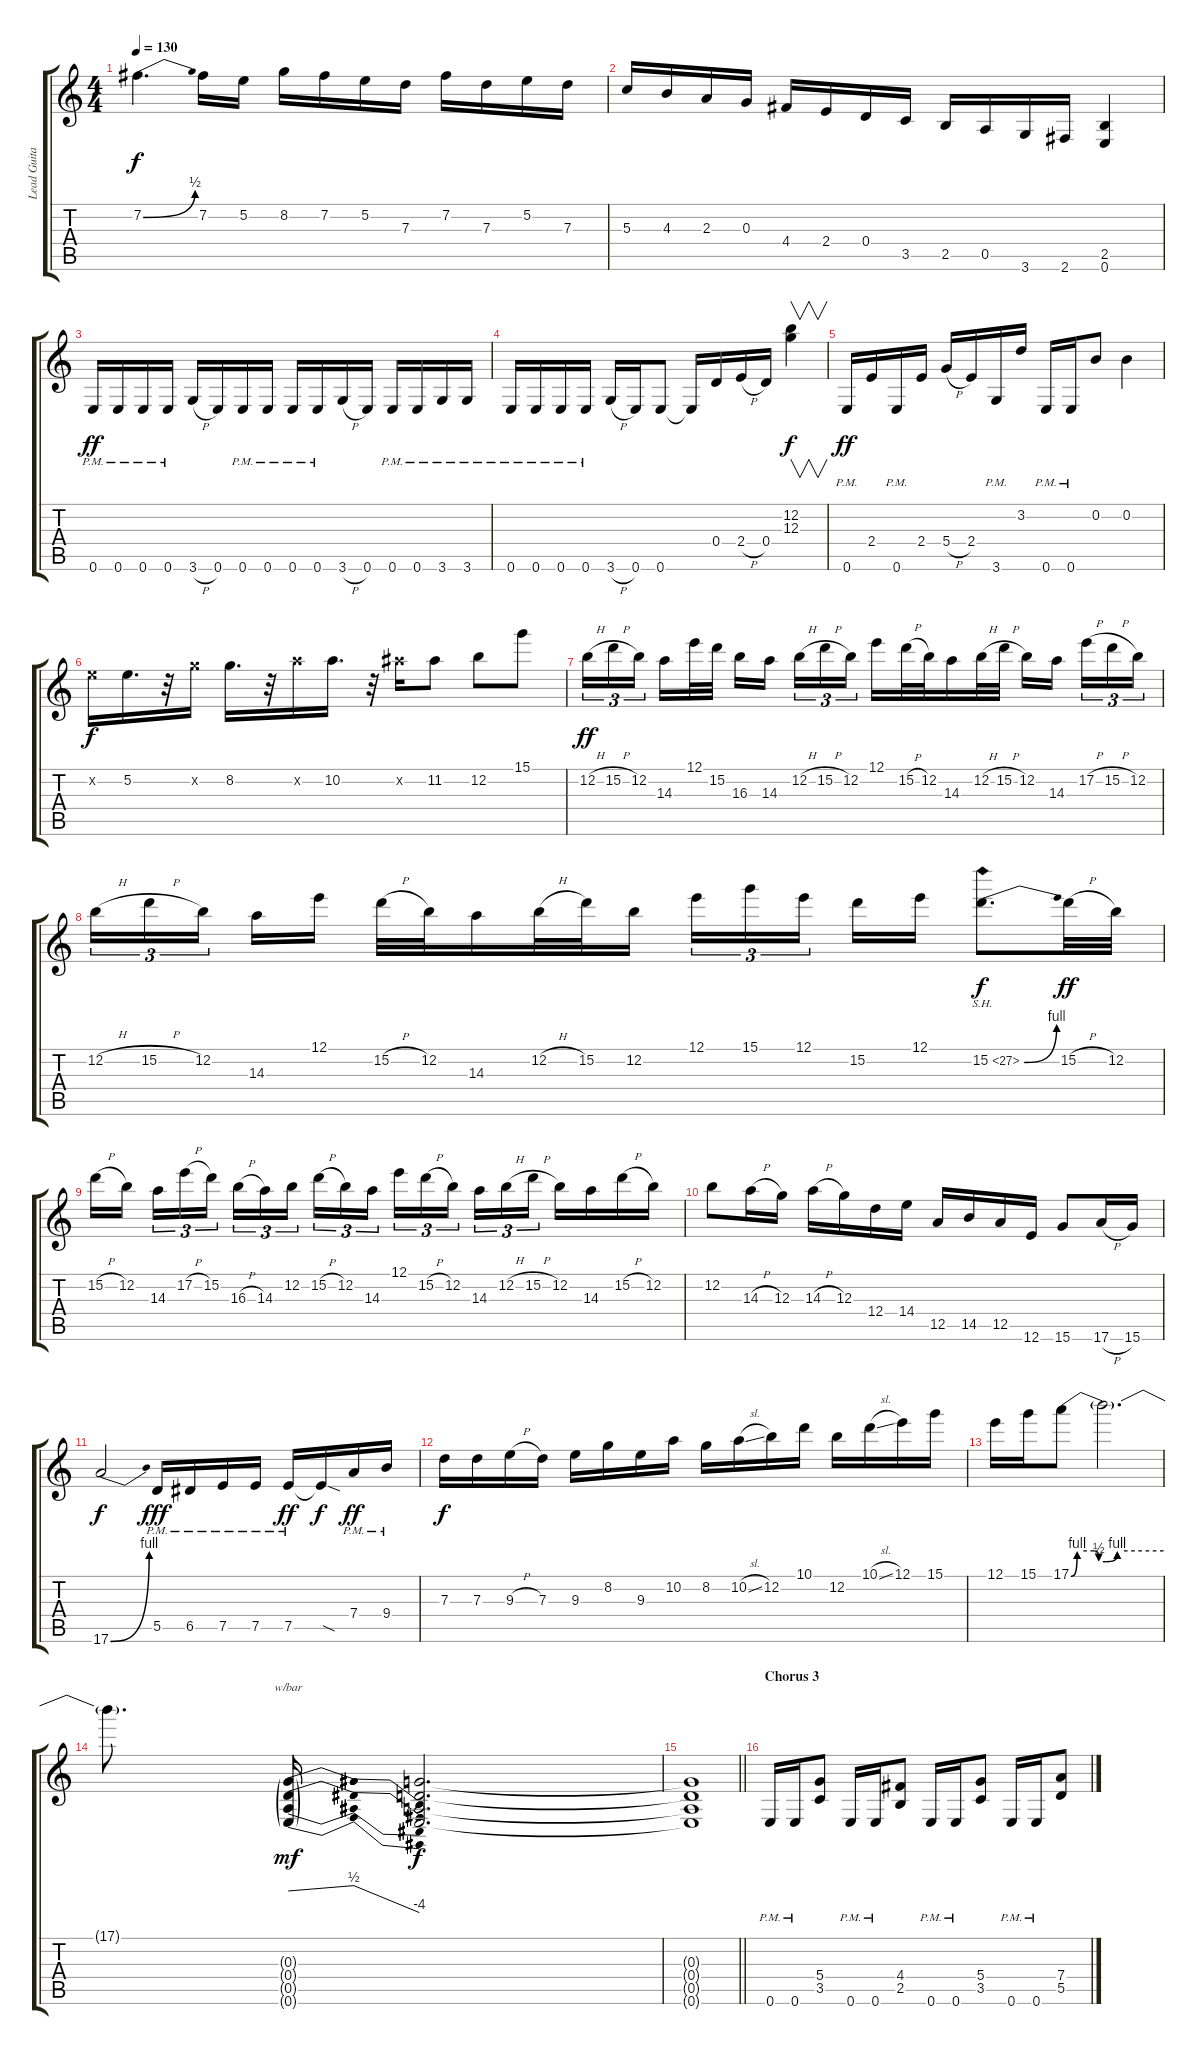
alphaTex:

\track ("Lead Guitar" "Lead Guita") {instrument distortionguitar}
\staff {score tabs}
\tuning (E4 B3 G3 D3 A2 E2) {hide}
\ts (4 4)
\tempo 130
\clef g2
\ks c
7.2{be (bend 0 0 60 2)}.4{d dy f volume 16 balance 8} 7.2.16 5.2.16 8.2.16 7.2.16 5.2.16 7.3.16 7.2.16 7.3.16 5.2.16 7.3.16 |
5.3.16 4.3.16 2.3.16 0.3.16 4.4.16 2.4.16 0.4.16 3.5.16 2.5.16 0.5.16 3.6.16 2.6.16 (2.5 0.6).4 |
0.6{pm}.16{dy ff volume 13 balance 14} 0.6{pm}.16 0.6{pm}.16 0.6{pm}.16 3.6{h}.16 0.6.16 0.6{pm}.16 0.6{pm}.16 0.6{pm}.16 0.6{pm}.16 3.6{h}.16 0.6.16 0.6{pm}.16 0.6{pm}.16 3.6{pm}.16 3.6{pm}.16 |
0.6{pm}.16 0.6{pm}.16 0.6{pm}.16 0.6{pm}.16 3.6{h}.16 0.6.16 0.6.8 0.6{t}.16 0.4.16 2.4{h}.16 0.4.16 (12.2 12.3).4{v dy f} |
0.6{pm}.16{dy ff} 2.4.16 0.6{pm}.16 2.4.16 5.4{h}.16 2.4.16 3.6{pm}.16 3.2.16 0.6{pm}.16 0.6{pm}.16 0.2.8 0.2.4 |
5.2{x}.16{dy f} 5.2.16{d} r.32 8.2{x}.16 8.2.16{d} r.32 10.2{x}.16 10.2.16{d} r.32 11.2{x}.16 11.2.8 12.2.8 15.1.8 |
12.2{h}.16{tu (3 2) dy ff} 15.2{h}.16{tu (3 2)} 12.2.16{tu (3 2) beam splitsecondary} 14.3.16 12.1.32 15.2.32 16.3.16 14.3.16{beam splitsecondary} 12.2{h}.16{tu (3 2)} 15.2{h}.16{tu (3 2)} 12.2.16{tu (3 2)} 12.1.16 15.2{h}.32 12.2.32 14.3.16 12.2{h}.32 15.2{h}.32 12.2.16 14.3.16{beam splitsecondary} 17.2{h}.16{tu (3 2)} 15.2{h}.16{tu (3 2)} 12.2.16{tu (3 2)} |
12.2{h}.16{tu (3 2)} 15.2{h}.16{tu (3 2)} 12.2.16{tu (3 2) beam splitsecondary} 14.3.16 12.1.16 15.2{h}.32 12.2.32 14.3.16 12.2{h}.32 15.2.32 12.2.16 12.1.16{tu (3 2)} 15.1.16{tu (3 2)} 12.1.16{tu (3 2) beam splitsecondary} 15.2.16 12.1.16 15.2{be (bend 0 0 60 4) sh 12}.8{d dy f} 15.2{h}.32{dy ff} 12.2.32 |
15.2{h}.16 12.2.16{beam splitsecondary} 14.3.16{tu (3 2)} 17.2{h}.16{tu (3 2)} 15.2.16{tu (3 2)} 16.3{h}.16{tu (3 2)} 14.3.16{tu (3 2)} 12.2.16{tu (3 2) beam splitsecondary} 15.2{h}.16{tu (3 2)} 12.2.16{tu (3 2)} 14.3.16{tu (3 2)} 12.1.16{tu (3 2)} 15.2{h}.16{tu (3 2)} 12.2.16{tu (3 2) beam splitsecondary} 14.3.16{tu (3 2)} 12.2{h}.16{tu (3 2)} 15.2{h}.16{tu (3 2)} 12.2.16 14.3.16 15.2{h}.16 12.2.16 |
12.2.8 14.3{h}.16 12.3.16 14.3{h}.16 12.3.16 12.4.16 14.4.16 12.5.16 14.5.16 12.5.16 12.6.16 15.6.8 17.6{h}.16 15.6.16 |
17.6{be (bend 0 0 60 4)}.2{dy f volume 16 balance 8} 5.5{pm}.16{dy fff} 6.5{pm}.16 7.5{pm}.16 7.5{pm}.16 7.5{pm}.16{dy ff} 7.5{sod t}.16{dy f} 7.4{pm}.16{dy ff} 9.4{pm}.16 |
7.3.16{dy f} 7.3.16 9.3{h}.16 7.3.16 9.3.16 8.2.16 9.3.16 10.2.16 8.2.16 10.2{sl}.16 12.2.16 10.1.16 12.2.16 10.1{sl}.16 12.1.16 15.1.16 |
12.1.16 15.1.16 17.1{be (custom 0 0 4 4 15 4 18 2 23 2 30 4 60 4)}.8 17.1{t}.2{d} |
17.1{t}.8{d beam split} (0.3{g} 0.4{g} 0.5{g} 0.6{g}).16{tbe (dip default 0 0 4 2 60 -16) dy mf} (0.3{t} 0.4{t} 0.5{t} 0.6{t}).2{d dy f} |
\barLineRight lightlight
(0.3{t} 0.4{t} 0.5{t} 0.6{t}).1 |
\section ("" "Chorus 3")
0.6{pm}.16 0.6{pm}.16 (5.4 3.5).8 0.6{pm}.16 0.6{pm}.16 (4.4 2.5).8 0.6{pm}.16 0.6{pm}.16 (5.4 3.5).8 0.6{pm}.16 0.6{pm}.16 (7.4 5.5).8
